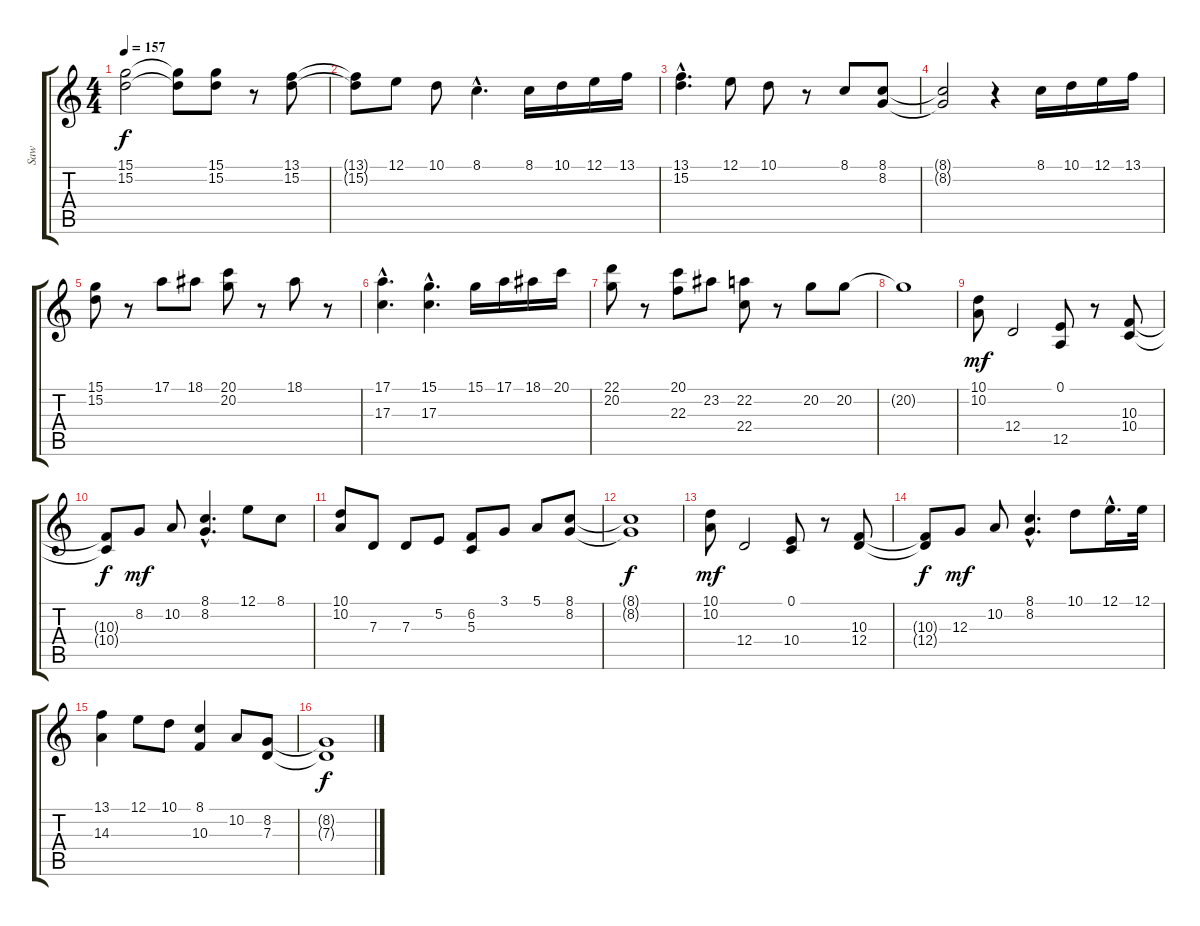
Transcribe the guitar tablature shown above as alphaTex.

\track ("Saw" "Saw") {instrument lead2sawtooth}
\staff {score tabs}
\tuning (E4 B3 G3 D3 A2 E2) {hide}
\ts (4 4)
\tempo 157
\clef g2
\ks c
(15.1 15.2).2{dy f} (15.1{t} 15.2{t}).8 (15.1 15.2).8 r.8 (13.1 15.2).8 |
(13.1{t} 15.2{t}).8 12.1.8 10.1.8 8.1{hac}.4{d} 8.1.16 10.1.16 12.1.16 13.1.16 |
(13.1{hac} 15.2{hac}).4{d} 12.1.8 10.1.8 r.8 8.1.8 (8.1 8.2).8 |
(8.1{t} 8.2{t}).2 r.4 8.1.16 10.1.16 12.1.16 13.1.16 |
(15.1 15.2).8 r.8 17.1.8 18.1.8 (20.1 20.2).8 r.8 18.1.8 r.8 |
(17.1{hac} 17.3{hac}).4{d} (15.1{hac} 17.3{hac}).4{d} 15.1.16 17.1.16 18.1.16 20.1.16 |
(22.1 20.2).8 r.8 (20.1 22.3).8 23.2.8 (22.2 22.4).8 r.8 20.2.8 20.2.8 |
20.2{t}.1 |
(10.1 10.2).8{dy mf} 12.4.2 (0.1 12.5).8 r.8 (10.3 10.4).8 |
(10.3{t} 10.4{t}).8{dy f} 8.2.8{dy mf} 10.2.8 (8.1{hac} 8.2{hac}).4{d} 12.1.8 8.1.8 |
(10.1 10.2).8 7.3.8 7.3.8 5.2.8 (6.2 5.3).8 3.1.8 5.1.8 (8.1 8.2).8 |
(8.1{t} 8.2{t}).1{dy f} |
(10.1 10.2).8{dy mf} 12.4.2 (0.1 10.4).8 r.8 (10.3 12.4).8 |
(10.3{t} 12.4{t}).8{dy f} 12.3.8{dy mf} 10.2.8 (8.1{hac} 8.2{hac}).4{d} 10.1.8 12.1{hac}.16{d} 12.1.32 |
(13.1 14.3).4 12.1.8 10.1.8 (8.1 10.3).4 10.2.8 (8.2 7.3).8 |
(8.2{t} 7.3{t}).1{dy f}
